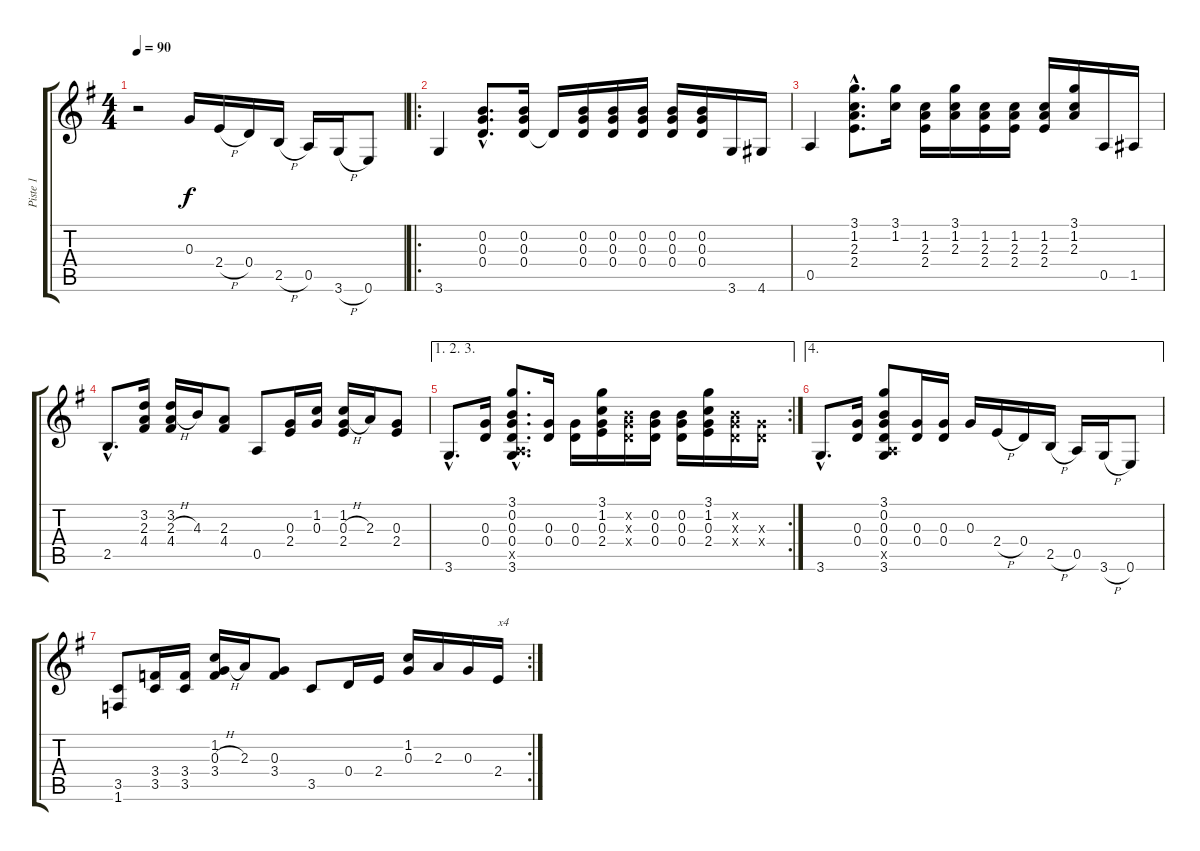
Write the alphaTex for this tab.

\track ("Piste 1" "Piste 1") {instrument acousticguitarsteel}
\staff {score tabs}
\tuning (E4 B3 G3 D3 A2 E2) {hide}
\ts (4 4)
\tempo 90
\clef g2
\ks g
r.2{dy f instrument acousticguitarsteel} 0.3.16 2.4{h}.16 0.4.16 2.5{h}.16 0.5.16 3.6{h}.16 0.6.8 |
\ro
3.6.4 (0.2{hac} 0.3{hac} 0.4{hac}).8{d} (0.2 0.3 0.4).16 0.4{t}.16 (0.2 0.3 0.4).16 (0.2 0.3 0.4).16 (0.2 0.3 0.4).16 (0.2 0.3 0.4).16 (0.2 0.3 0.4).16 3.6.16 4.6.16 |
0.5.4 (3.1{hac} 1.2{hac} 2.3{hac} 2.4{hac}).8{d} (3.1 1.2).16 (1.2 2.3 2.4).16 (3.1 1.2 2.3).16 (1.2 2.3 2.4).16 (1.2 2.3 2.4).16 (1.2 2.3 2.4).16 (3.1 1.2 2.3).16 0.5.16 1.5.16 |
2.5{hac}.8{d} (3.2 2.3 4.4).16 (3.2 2.3{h} 4.4).16 4.3.16 (2.3 4.4).8 0.5.8 (0.3 2.4).16 (1.2 0.3).16 (1.2 0.3{h} 2.4).16 2.3.16 (0.3 2.4).8 |
\ae (1 2 3)
\rc 2
3.6{hac}.8{d} (0.3 0.4).16 (3.1{hac} 0.2{hac} 0.3{hac} 0.4{hac} 0.5{hac x} 3.6{hac}).8{d} (0.3 0.4).16 (0.3 0.4).16 (3.1 1.2 0.3 2.4).16 (0.2{x} 0.3{x} 0.4{x}).16 (0.2 0.3 0.4).16 (0.2 0.3 0.4).16 (3.1 1.2 0.3 2.4).16 (0.2{x} 0.3{x} 0.4{x}).16 (0.3{x} 0.4{x}).16 |
\ae 4
3.6{hac}.8{d} (0.3 0.4).16 (3.1 0.2 0.3 0.4 0.5{x} 3.6).8 (0.3 0.4).16 (0.3 0.4).16 0.3.16 2.4{h}.16 0.4.16 2.5{h}.16 0.5.16 3.6{h}.16 0.6.8 |
\rc 2
(3.5 1.6).8 (3.4 3.5).16 (3.4 3.5).16 (1.2 0.3{h} 3.4).16 2.3.16 (0.3 3.4).8 3.5.8 0.4.16 2.4.16 (1.2 0.3).16 2.3.16 0.3.16 2.4.16{txt "x4"}
